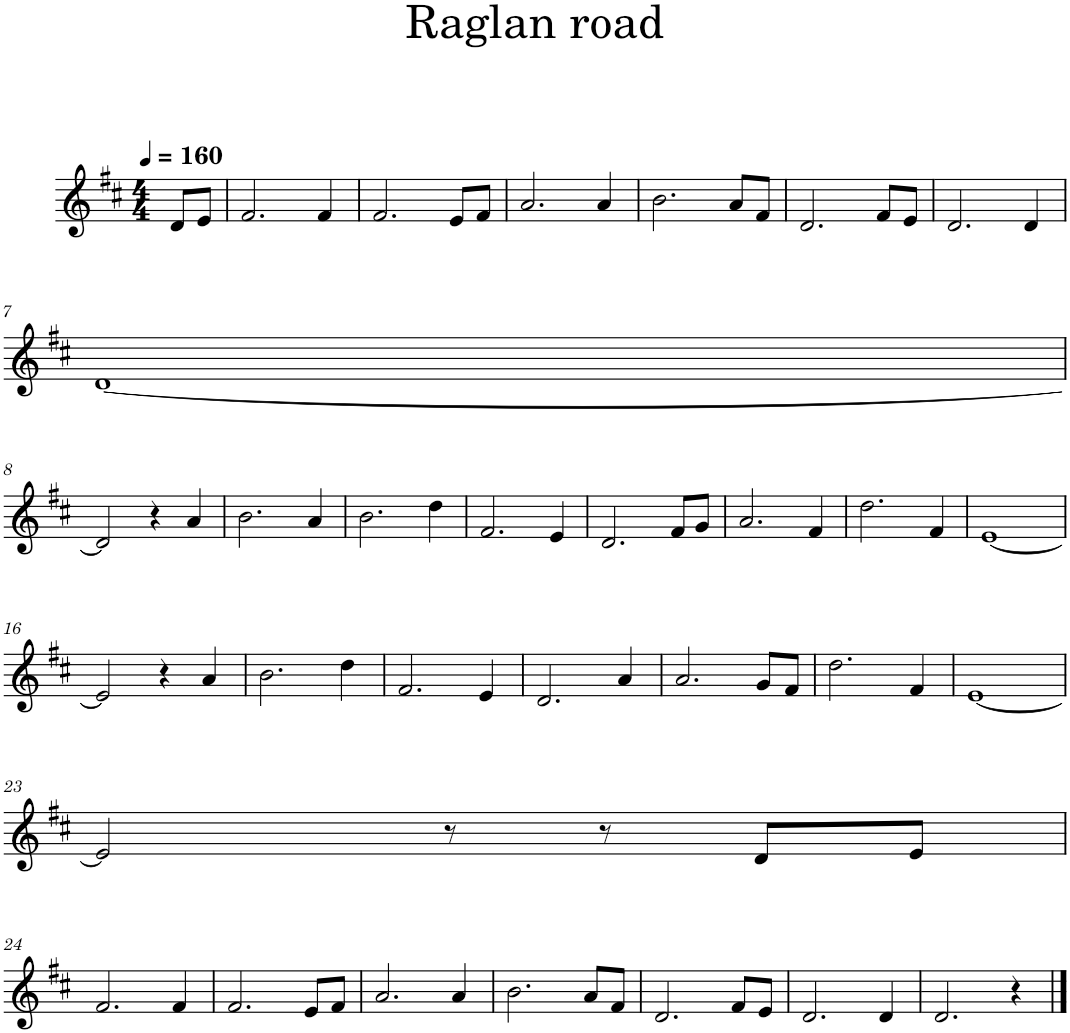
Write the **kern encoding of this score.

**kern
*part1
*staff1
*I"Flute
*I'Fl.
*clefG2
*k[f#c#]
*M4/4
*MM160
=
8d/L
8e/J
=1
2.f#/
4f#/
=2
2.f#/
8e/L
8f#/J
=3
2.a/
4a/
=4
2.b\
8a/L
8f#/J
=5
2.d/
8f#/L
8e/J
=6
2.d/
4d/
!!LO:LB:g=z
=7
[1d
!!LO:LB:g=z
=8
2d/]
4r
4a/
=9
2.b\
4a/
=10
2.b\
4dd\
=11
2.f#/
4e/
=12
2.d/
8f#/L
8g/J
=13
2.a/
4f#/
=14
2.dd\
4f#/
=15
[1e
!!LO:LB:g=z
=16
2e/]
4r
4a/
=17
2.b\
4dd\
=18
2.f#/
4e/
=19
2.d/
4a/
=20
2.a/
8g/L
8f#/J
=21
2.dd\
4f#/
=22
[1e
!!LO:LB:g=z
=23
2e/]
8r
8r
8d/L
8e/J
!!LO:LB:g=z
=24
2.f#/
4f#/
=25
2.f#/
8e/L
8f#/J
=26
2.a/
4a/
=27
2.b\
8a/L
8f#/J
=28
2.d/
8f#/L
8e/J
=29
2.d/
4d/
=30
2.d/
4r
==
*-
